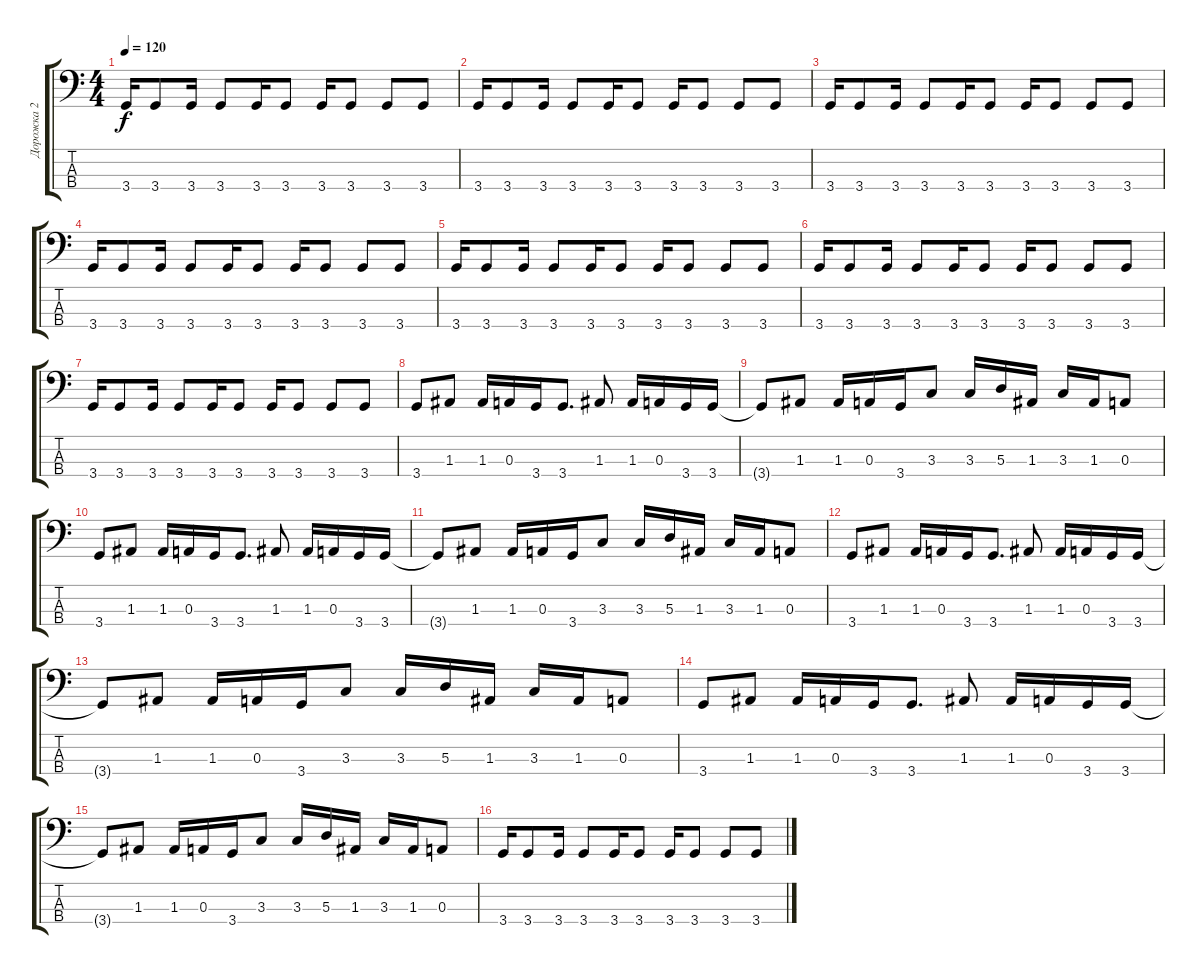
\track ("Дорожка 2" "Дорожка 2") {instrument electricbassfinger}
\staff {score tabs}
\tuning (G2 D2 A1 E1) {hide}
\ts (4 4)
\tempo 120
\clef f4
\ks c
3.4.16{dy f} 3.4.8 3.4.16 3.4.8 3.4.16 3.4.8 3.4.16 3.4.8 3.4.8 3.4.8 |
3.4.16 3.4.8 3.4.16 3.4.8 3.4.16 3.4.8 3.4.16 3.4.8 3.4.8 3.4.8 |
3.4.16 3.4.8 3.4.16 3.4.8 3.4.16 3.4.8 3.4.16 3.4.8 3.4.8 3.4.8 |
3.4.16 3.4.8 3.4.16 3.4.8 3.4.16 3.4.8 3.4.16 3.4.8 3.4.8 3.4.8 |
3.4.16 3.4.8 3.4.16 3.4.8 3.4.16 3.4.8 3.4.16 3.4.8 3.4.8 3.4.8 |
3.4.16 3.4.8 3.4.16 3.4.8 3.4.16 3.4.8 3.4.16 3.4.8 3.4.8 3.4.8 |
3.4.16 3.4.8 3.4.16 3.4.8 3.4.16 3.4.8 3.4.16 3.4.8 3.4.8 3.4.8 |
3.4.8 1.3.8 1.3.16 0.3.16 3.4.16 3.4.8{d} 1.3.8 1.3.16 0.3.16 3.4.16 3.4.16 |
3.4{t}.8 1.3.8 1.3.16 0.3.16 3.4.16 3.3.8 3.3.16 5.3.16 1.3.16 3.3.16 1.3.16 0.3.8 |
3.4.8 1.3.8 1.3.16 0.3.16 3.4.16 3.4.8{d} 1.3.8 1.3.16 0.3.16 3.4.16 3.4.16 |
3.4{t}.8 1.3.8 1.3.16 0.3.16 3.4.16 3.3.8 3.3.16 5.3.16 1.3.16 3.3.16 1.3.16 0.3.8 |
3.4.8 1.3.8 1.3.16 0.3.16 3.4.16 3.4.8{d} 1.3.8 1.3.16 0.3.16 3.4.16 3.4.16 |
3.4{t}.8 1.3.8 1.3.16 0.3.16 3.4.16 3.3.8 3.3.16 5.3.16 1.3.16 3.3.16 1.3.16 0.3.8 |
3.4.8 1.3.8 1.3.16 0.3.16 3.4.16 3.4.8{d} 1.3.8 1.3.16 0.3.16 3.4.16 3.4.16 |
3.4{t}.8 1.3.8 1.3.16 0.3.16 3.4.16 3.3.8 3.3.16 5.3.16 1.3.16 3.3.16 1.3.16 0.3.8 |
3.4.16 3.4.8 3.4.16 3.4.8 3.4.16 3.4.8 3.4.16 3.4.8 3.4.8 3.4.8
